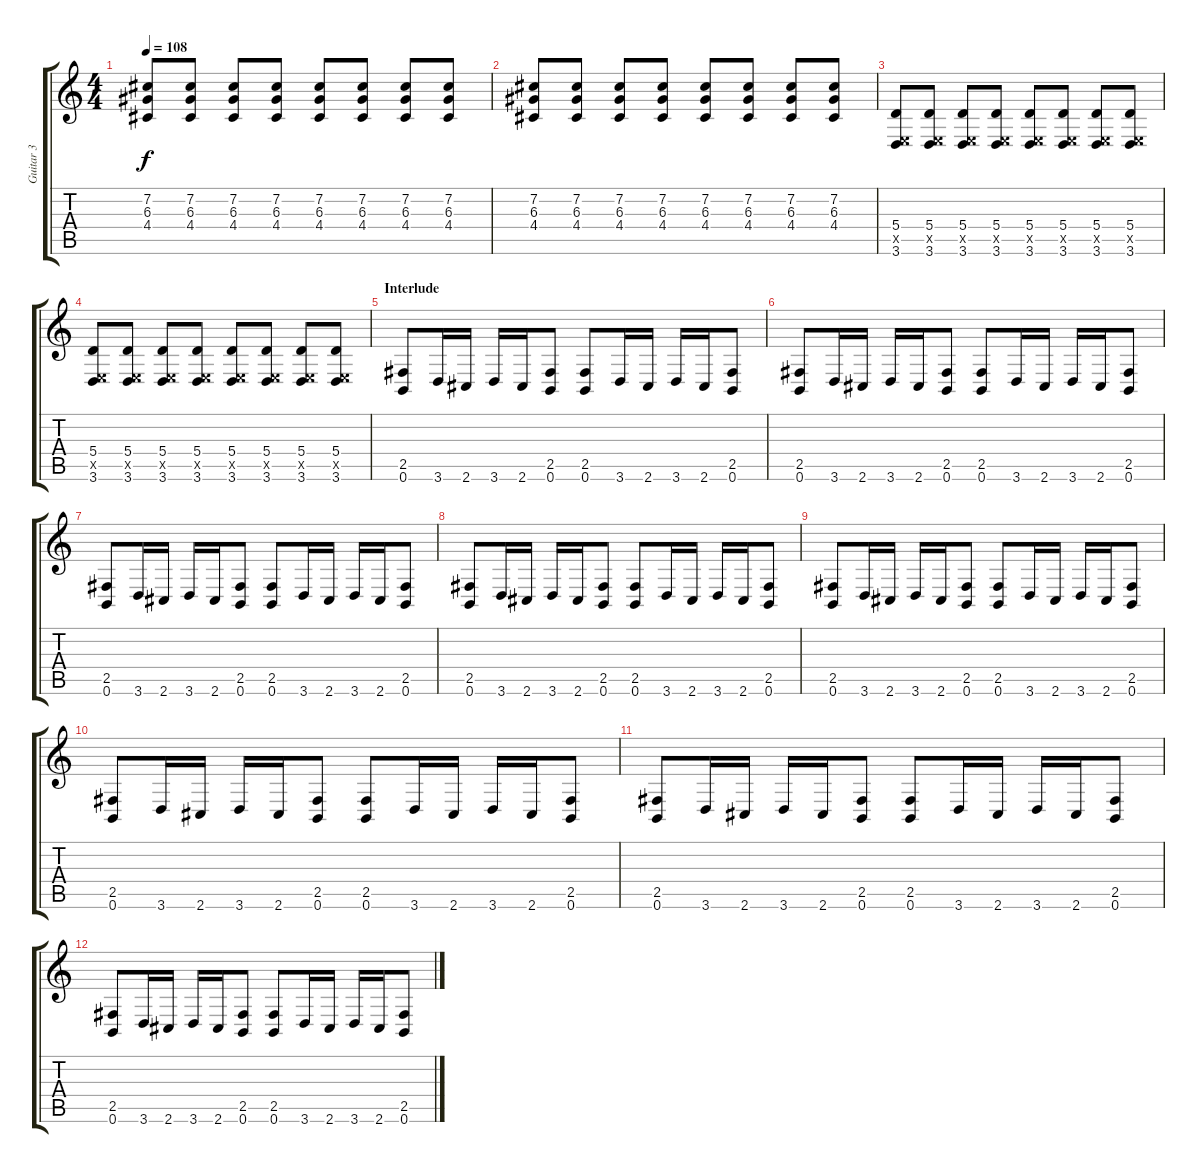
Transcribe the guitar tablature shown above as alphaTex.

\track ("Guitar 3" "Guitar 3") {instrument distortionguitar}
\staff {score tabs}
\tuning (B3 Gb3 D3 A2 E2 B1) {hide}
\ts (4 4)
\tempo 108
\clef g2
\ks c
(7.2 6.3 4.4).8{dy f} (7.2 6.3 4.4).8 (7.2 6.3 4.4).8 (7.2 6.3 4.4).8 (7.2 6.3 4.4).8 (7.2 6.3 4.4).8 (7.2 6.3 4.4).8 (7.2 6.3 4.4).8 |
(7.2 6.3 4.4).8 (7.2 6.3 4.4).8 (7.2 6.3 4.4).8 (7.2 6.3 4.4).8 (7.2 6.3 4.4).8 (7.2 6.3 4.4).8 (7.2 6.3 4.4).8 (7.2 6.3 4.4).8 |
(5.4 0.5{x} 3.6).8 (5.4 0.5{x} 3.6).8 (5.4 0.5{x} 3.6).8 (5.4 0.5{x} 3.6).8 (5.4 0.5{x} 3.6).8 (5.4 0.5{x} 3.6).8 (5.4 0.5{x} 3.6).8 (5.4 0.5{x} 3.6).8 |
(5.4 0.5{x} 3.6).8 (5.4 0.5{x} 3.6).8 (5.4 0.5{x} 3.6).8 (5.4 0.5{x} 3.6).8 (5.4 0.5{x} 3.6).8 (5.4 0.5{x} 3.6).8 (5.4 0.5{x} 3.6).8 (5.4 0.5{x} 3.6).8 |
\section ("" "Interlude")
(2.5 0.6).8 3.6.16 2.6.16 3.6.16 2.6.16 (2.5 0.6).8 (2.5 0.6).8 3.6.16 2.6.16 3.6.16 2.6.16 (2.5 0.6).8 |
(2.5 0.6).8 3.6.16 2.6.16 3.6.16 2.6.16 (2.5 0.6).8 (2.5 0.6).8 3.6.16 2.6.16 3.6.16 2.6.16 (2.5 0.6).8 |
(2.5 0.6).8 3.6.16 2.6.16 3.6.16 2.6.16 (2.5 0.6).8 (2.5 0.6).8 3.6.16 2.6.16 3.6.16 2.6.16 (2.5 0.6).8 |
(2.5 0.6).8 3.6.16 2.6.16 3.6.16 2.6.16 (2.5 0.6).8 (2.5 0.6).8 3.6.16 2.6.16 3.6.16 2.6.16 (2.5 0.6).8 |
(2.5 0.6).8 3.6.16 2.6.16 3.6.16 2.6.16 (2.5 0.6).8 (2.5 0.6).8 3.6.16 2.6.16 3.6.16 2.6.16 (2.5 0.6).8 |
(2.5 0.6).8 3.6.16 2.6.16 3.6.16 2.6.16 (2.5 0.6).8 (2.5 0.6).8 3.6.16 2.6.16 3.6.16 2.6.16 (2.5 0.6).8 |
(2.5 0.6).8 3.6.16 2.6.16 3.6.16 2.6.16 (2.5 0.6).8 (2.5 0.6).8 3.6.16 2.6.16 3.6.16 2.6.16 (2.5 0.6).8 |
(2.5 0.6).8 3.6.16 2.6.16 3.6.16 2.6.16 (2.5 0.6).8 (2.5 0.6).8 3.6.16 2.6.16 3.6.16 2.6.16 (2.5 0.6).8
